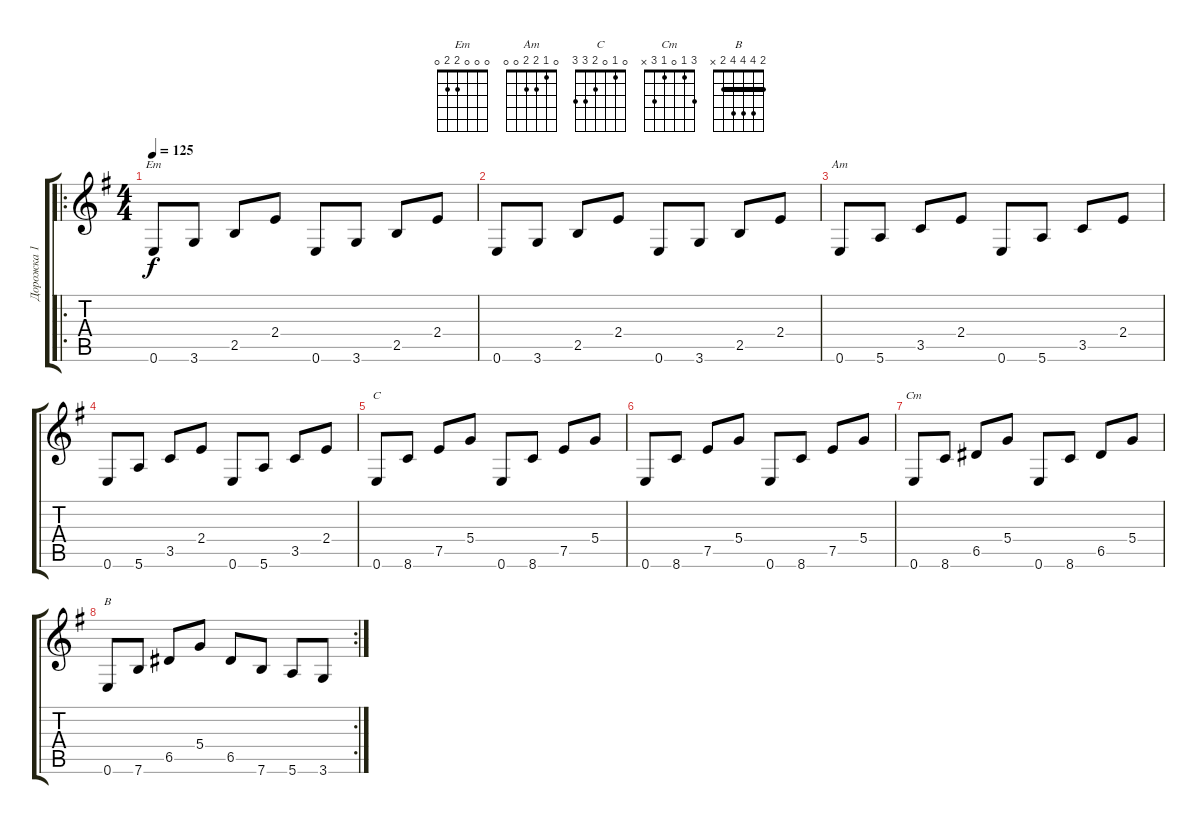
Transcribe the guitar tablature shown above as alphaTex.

\track ("Дорожка 1" "Дорожка 1") {instrument acousticguitarsteel}
\staff {score tabs}
\tuning (E4 B3 G3 D3 A2 E2) {hide}
\chord ("Em" 0 0 0 2 2 0)
\chord ("Am" 0 1 2 2 0 0)
\chord ("C" 0 1 0 2 3 3)
\chord ("Cm" 3 1 0 1 3 x)
\chord ("B" 2 4 4 4 2 x) {barre 2}
\ro
\ts (4 4)
\tempo 125
\clef g2
\ks eminor
0.6.8{ch "Em" dy f} 3.6.8 2.5.8 2.4.8 0.6.8 3.6.8 2.5.8 2.4.8 |
0.6.8 3.6.8 2.5.8 2.4.8 0.6.8 3.6.8 2.5.8 2.4.8 |
0.6.8{ch "Am"} 5.6.8 3.5.8 2.4.8 0.6.8 5.6.8 3.5.8 2.4.8 |
0.6.8 5.6.8 3.5.8 2.4.8 0.6.8 5.6.8 3.5.8 2.4.8 |
0.6.8{ch "C"} 8.6.8 7.5.8 5.4.8 0.6.8 8.6.8 7.5.8 5.4.8 |
0.6.8 8.6.8 7.5.8 5.4.8 0.6.8 8.6.8 7.5.8 5.4.8 |
0.6.8{ch "Cm"} 8.6.8 6.5.8 5.4.8 0.6.8 8.6.8 6.5.8 5.4.8 |
\rc 2
0.6.8{ch "B"} 7.6.8 6.5.8 5.4.8 6.5.8 7.6.8 5.6.8 3.6.8
